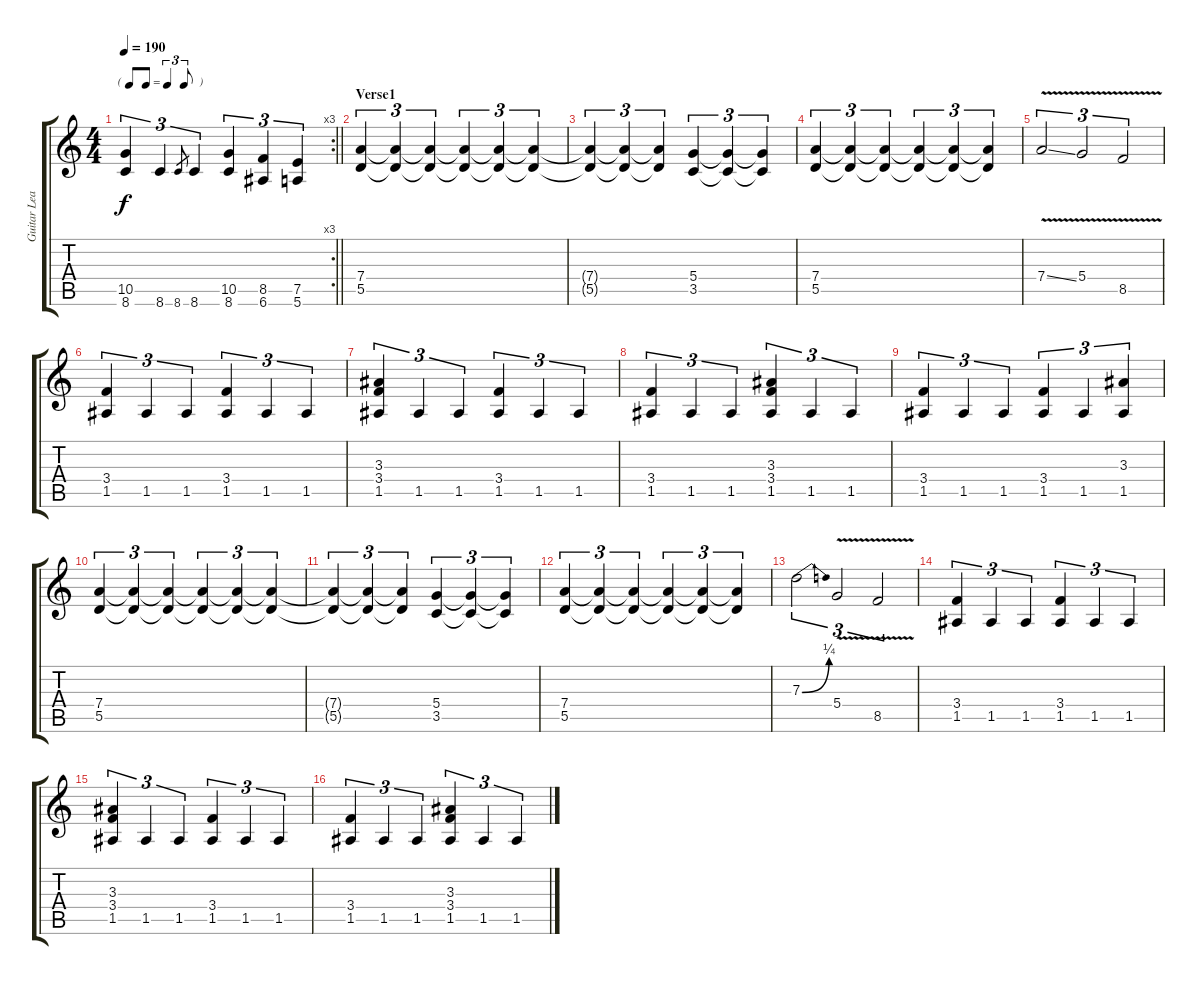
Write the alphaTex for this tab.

\track ("Guitar Lead" "Guitar Lea") {instrument distortionguitar}
\staff {score tabs}
\tuning (E4 B3 G3 D3 A2 E2) {hide}
\rc 3
\ts (4 4)
\tf triplet8th
\tempo 190
\clef g2
\barLineRight lightlight
\ks c
(10.5 8.6).4{tu (3 2) dy f} 8.6.4{tu (3 2)} 8.6.8{gr} 8.6.4{tu (3 2)} (10.5 8.6).4{tu (3 2)} (8.5 6.6).4{tu (3 2)} (7.5 5.6).4{tu (3 2)} |
\section ("" "Verse1")
(7.4 5.5).4{tu (3 2)} (7.4{t} 5.5{t}).4{tu (3 2)} (7.4{t} 5.5{t}).4{tu (3 2)} (7.4{t} 5.5{t}).4{tu (3 2)} (7.4{t} 5.5{t}).4{tu (3 2)} (7.4{t} 5.5{t}).4{tu (3 2)} |
(7.4{t} 5.5{t}).4{tu (3 2)} (7.4{t} 5.5{t}).4{tu (3 2)} (7.4{t} 5.5{t}).4{tu (3 2)} (5.4 3.5).4{tu (3 2)} (5.4{t} 3.5{t}).4{tu (3 2)} (5.4{t} 3.5{t}).4{tu (3 2)} |
(7.4 5.5).4{tu (3 2)} (7.4{t} 5.5{t}).4{tu (3 2)} (7.4{t} 5.5{t}).4{tu (3 2)} (7.4{t} 5.5{t}).4{tu (3 2)} (7.4{t} 5.5{t}).4{tu (3 2)} (7.4{t} 5.5{t}).4{tu (3 2)} |
7.4{v ss}.2{tu (3 2)} 5.4{v}.2{tu (3 2)} 8.5{v}.2{tu (3 2)} |
(3.4 1.5).4{tu (3 2)} 1.5.4{tu (3 2)} 1.5.4{tu (3 2)} (3.4 1.5).4{tu (3 2)} 1.5.4{tu (3 2)} 1.5.4{tu (3 2)} |
(3.3 3.4 1.5).4{tu (3 2)} 1.5.4{tu (3 2)} 1.5.4{tu (3 2)} (3.4 1.5).4{tu (3 2)} 1.5.4{tu (3 2)} 1.5.4{tu (3 2)} |
(3.4 1.5).4{tu (3 2)} 1.5.4{tu (3 2)} 1.5.4{tu (3 2)} (3.3 3.4 1.5).4{tu (3 2)} 1.5.4{tu (3 2)} 1.5.4{tu (3 2)} |
(3.4 1.5).4{tu (3 2)} 1.5.4{tu (3 2)} 1.5.4{tu (3 2)} (3.4 1.5).4{tu (3 2)} 1.5.4{tu (3 2)} (3.3 1.5).4{tu (3 2)} |
(7.4 5.5).4{tu (3 2)} (7.4{t} 5.5{t}).4{tu (3 2)} (7.4{t} 5.5{t}).4{tu (3 2)} (7.4{t} 5.5{t}).4{tu (3 2)} (7.4{t} 5.5{t}).4{tu (3 2)} (7.4{t} 5.5{t}).4{tu (3 2)} |
(7.4{t} 5.5{t}).4{tu (3 2)} (7.4{t} 5.5{t}).4{tu (3 2)} (7.4{t} 5.5{t}).4{tu (3 2)} (5.4 3.5).4{tu (3 2)} (5.4{t} 3.5{t}).4{tu (3 2)} (5.4{t} 3.5{t}).4{tu (3 2)} |
(7.4 5.5).4{tu (3 2)} (7.4{t} 5.5{t}).4{tu (3 2)} (7.4{t} 5.5{t}).4{tu (3 2)} (7.4{t} 5.5{t}).4{tu (3 2)} (7.4{t} 5.5{t}).4{tu (3 2)} (7.4{t} 5.5{t}).4{tu (3 2)} |
7.3{be (bend 0 0 60 1)}.2{tu (3 2)} 5.4{v}.2{tu (3 2)} 8.5{v}.2{tu (3 2)} |
(3.4 1.5).4{tu (3 2)} 1.5.4{tu (3 2)} 1.5.4{tu (3 2)} (3.4 1.5).4{tu (3 2)} 1.5.4{tu (3 2)} 1.5.4{tu (3 2)} |
(3.3 3.4 1.5).4{tu (3 2)} 1.5.4{tu (3 2)} 1.5.4{tu (3 2)} (3.4 1.5).4{tu (3 2)} 1.5.4{tu (3 2)} 1.5.4{tu (3 2)} |
(3.4 1.5).4{tu (3 2)} 1.5.4{tu (3 2)} 1.5.4{tu (3 2)} (3.3 3.4 1.5).4{tu (3 2)} 1.5.4{tu (3 2)} 1.5.4{tu (3 2)}
